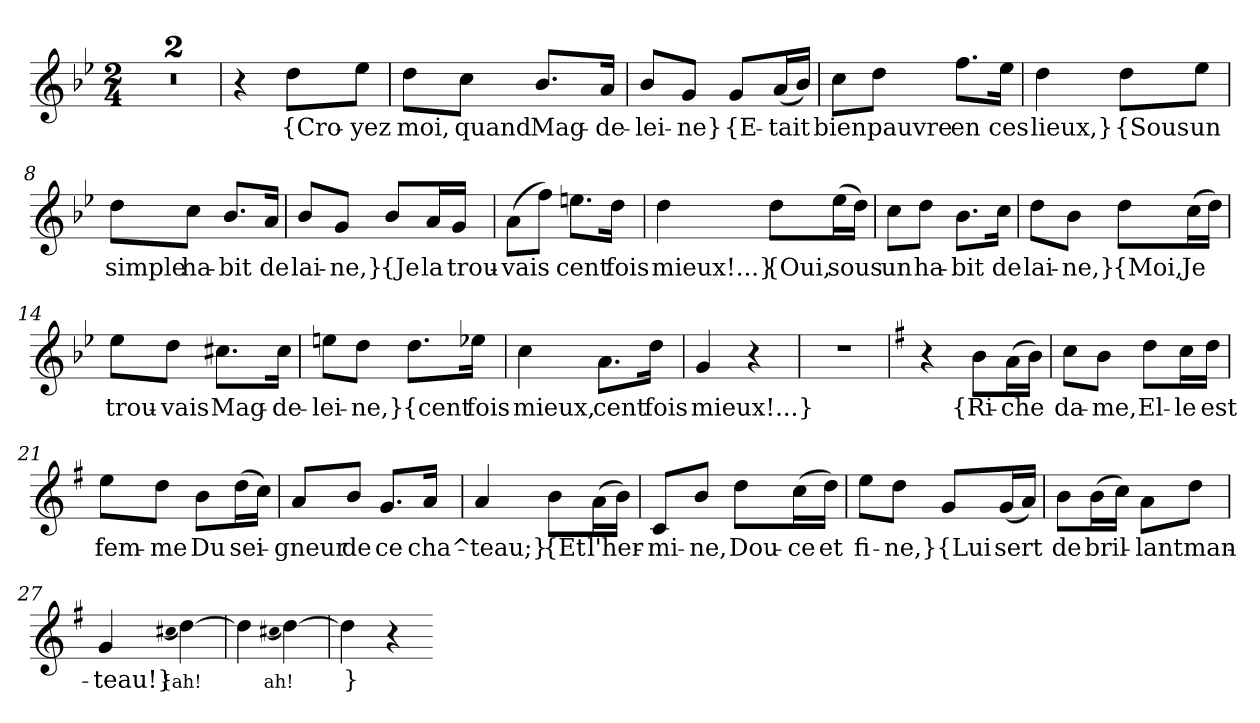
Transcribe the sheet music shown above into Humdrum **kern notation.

**kern	**text
*part1	*part1
*staff1	*staff1
*clefG2	*
*k[b-e-]	*
*M2/4	*
=1	=1
2r	.
=2	=2
2r	.
=3	=3
4r	.
8dd\L	{Cro-
8ee-\J	-yez
=4	=4
8dd\L	moi,
8cc\J	quand
8.b-/L	Mag-
16a/Jk	-de-
=5	=5
8b-/L	-lei-
8g/J	-ne}
8g/L	{E-
(16a/L	-tait
16b-/JJ)	.
=6	=6
8cc\L	bien
8dd\J	pauvre
8.ff\L	en
16ee-\Jk	ces
=7	=7
4dd	lieux,}
8dd\L	{Sous
8ee-\J	un
=8	=8
8dd\L	simple
8cc\J	ha-
8.b-/L	-bit
16a/Jk	de
=9	=9
8b-/L	lai-
8g/J	-ne,}
8b-/L	{Je
16a/L	la
16g/JJ	trou-
=10	=10
(8a\L	-vais
8ff\J)	.
8.een\L	cent
16dd\Jk	fois
=11	=11
4dd	mieux!...}
8dd\L	{Oui,
(16ee-\L	sous
16dd\JJ)	.
=12	=12
8cc\L	un
8dd\J	ha-
8.b-\L	-bit
16cc\Jk	de
=13	=13
8dd\L	lai-
8b-\J	-ne,}
8dd\L	{Moi,
(16cc\L	Je
16dd\JJ)	.
=14	=14
8ee-\L	trou-
8dd\J	-vais
8.cc#X\L	Mag-
16cc#\Jk	-de-
=15	=15
8een\L	-lei-
8dd\J	-ne,}
8.dd\L	{cent
16ee-X\Jk	fois
=16	=16
4cc	mieux,
8.a\L	cent
16dd\Jk	fois
=17	=17
4g	mieux!...}
4r	.
=18	=18
2r	.
=19	=19
*k[f#]	*
4r	.
8b\L	{Ri-
(16a\L	-che
16b\JJ)	.
=20	=20
8cc\L	da-
8b\J	-me,
8dd\L	El-
16cc\L	-le
16dd\JJ	est
=21	=21
8ee\L	fem-
8dd\J	-me
8b\L	Du
(16dd\L	sei-
16cc\JJ)	.
=22	=22
8a/L	-gneur
8b/J	de
8.g/L	ce
16a/Jk	cha^-
=23	=23
4a	-teau;}
8b\L	{Et
(16a\L	l'her-
16b\JJ)	.
=24	=24
8c/L	-mi-
8b/J	-ne,
8dd\L	Dou-
(16cc\L	-ce
16dd\JJ)	et
=25	=25
8ee\L	fi-
8dd\J	-ne,}
8g/L	{Lui
(16g/L	sert
16a/JJ)	.
=26	=26
8b\L	de
(16b\L	bril-
16cc\JJ)	.
8a\L	-lant
8dd\J	man-
=27	=27
4g	-teau!}
(qcc#X	{ah!
[4dd)	.
=28	=28
4dd]	.
(qcc#X	ah!
[4dd)	.
=29	=29
4dd]	}
4r	.
=-	=-
*-	*-
